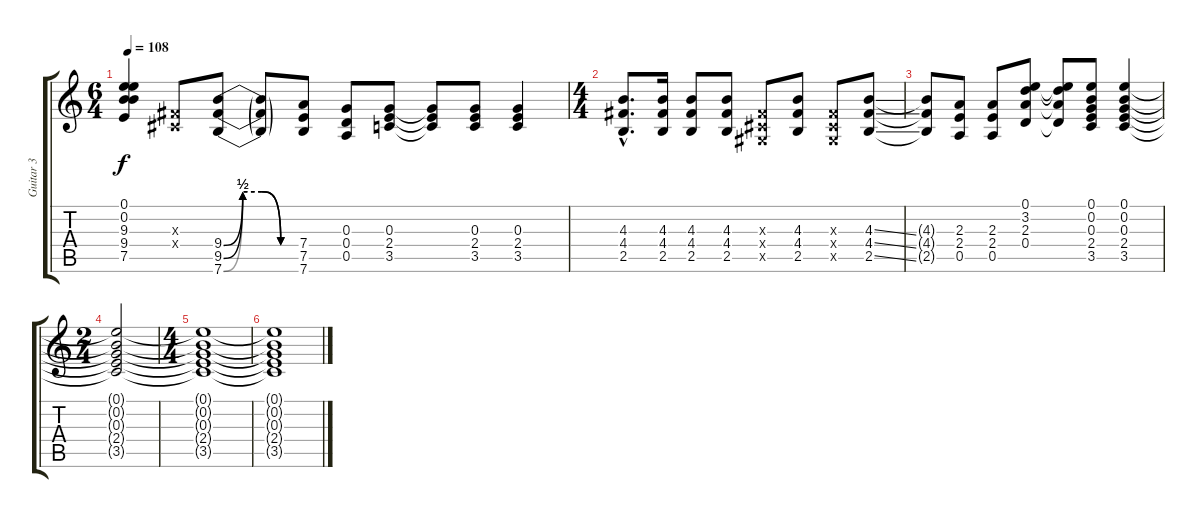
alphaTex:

\track ("Guitar 3" "Guitar 3") {instrument overdrivenguitar}
\staff {score tabs}
\tuning (E4 B3 G3 D3 A2 E2) {hide}
\ts (6 4)
\tempo 108
\clef g2
\ks c
(0.1 0.2 9.3 9.4 7.5).4{dy f} (-1.3{x} -1.4{x}).8 (9.4{be (custom 0 0 15 2 30 2 45 0 60 0)} 9.5{be (custom 0 0 15 2 30 2 45 0 60 0)} 7.6{be (custom 0 0 15 2 30 2 45 0 60 0)}).8 (9.4{t} 9.5{t} 7.6{t}).8 (7.4 7.5 7.6).8 (0.3 0.4 0.5).8 (0.3 2.4 3.5).8 (0.3{t} 2.4{t} 3.5{t}).8 (0.3 2.4 3.5).8 (0.3 2.4 3.5).4 |
\ts (4 4)
(4.3{hac} 4.4{hac} 2.5{hac}).8{d} (4.3 4.4 2.5).16 (4.3 4.4 2.5).8 (4.3 4.4 2.5).8 (-1.3{x} -1.4{x} -1.5{x}).8 (4.3 4.4 2.5).8 (-1.3{x} -1.4{x} -1.5{x}).8 (4.3{ss} 4.4{ss} 2.5{ss}).8 |
(4.3{t} 4.4{t} 2.5{t}).8 (2.3 2.4 0.5).8 (2.3 2.4 0.5).8 (0.1 3.2 2.3 0.4).8 (0.1{t} 3.2{t} 2.3{t} 0.4{t}).8 (0.1 0.2 0.3 2.4 3.5).8 (0.1 0.2 0.3 2.4 3.5).4 |
\ts (2 4)
(0.1{t} 0.2{t} 0.3{t} 2.4{t} 3.5{t}).2 |
\ts (4 4)
(0.1{t} 0.2{t} 0.3{t} 2.4{t} 3.5{t}).1 |
(0.1{t} 0.2{t} 0.3{t} 2.4{t} 3.5{t}).1
